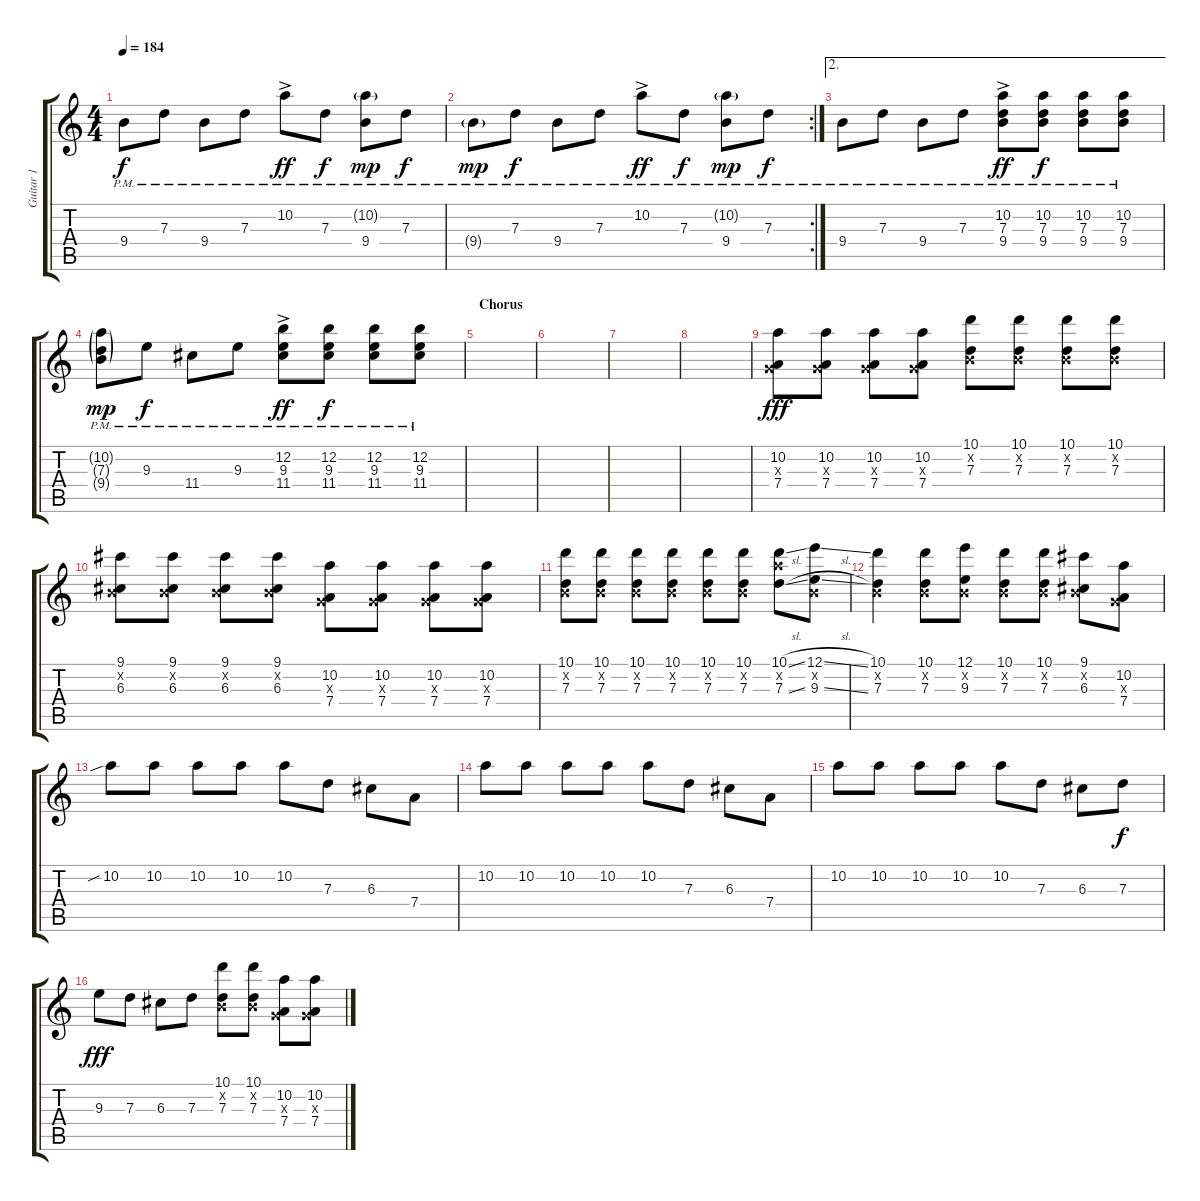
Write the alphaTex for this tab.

\track ("Guitar 1" "Guitar 1") {instrument overdrivenguitar}
\staff {score tabs}
\tuning (E4 B3 G3 D3 A2 D2) {hide}
\ts (4 4)
\tempo 184
\clef g2
\ks c
9.4{pm}.8{dy f} 7.3{pm}.8 9.4{pm}.8 7.3{pm}.8 10.2{ac pm}.8{dy ff} 7.3{pm}.8{dy f} (10.2{g pm} 9.4{pm}).8{dy mp} 7.3{pm}.8{dy f} |
\rc 2
9.4{g pm}.8{dy mp} 7.3{pm}.8{dy f} 9.4{pm}.8 7.3{pm}.8 10.2{ac pm}.8{dy ff} 7.3{pm}.8{dy f} (10.2{g pm} 9.4{pm}).8{dy mp} 7.3{pm}.8{dy f} |
\ae 2
9.4{pm}.8 7.3{pm}.8 9.4{pm}.8 7.3{pm}.8 (10.2{ac pm} 7.3{ac} 9.4{ac}).8{dy ff} (10.2 7.3{pm} 9.4).8{dy f} (10.2{pm} 7.3 9.4{pm}).8 (10.2 7.3{pm} 9.4).8 |
(10.2{g} 7.3{g} 9.4{g pm}).8{dy mp} 9.3{pm}.8{dy f} 11.4{pm}.8 9.3{pm}.8 (12.2{ac pm} 9.3{ac} 11.4{ac}).8{dy ff} (12.2 9.3{pm} 11.4).8{dy f} (12.2{pm} 9.3 11.4{pm}).8 (12.2 9.3{pm} 11.4).8 |
\section ("" "Chorus")
|
|
|
|
(10.2 0.3{x} 7.4).8{dy fff} (10.2 0.3{x} 7.4).8 (10.2 0.3{x} 7.4).8 (10.2 0.3{x} 7.4).8 (10.1 0.2{x} 7.3).8 (10.1 0.2{x} 7.3).8 (10.1 0.2{x} 7.3).8 (10.1 0.2{x} 7.3).8 |
(9.1 0.2{x} 6.3).8 (9.1 0.2{x} 6.3).8 (9.1 0.2{x} 6.3).8 (9.1 0.2{x} 6.3).8 (10.2 0.3{x} 7.4).8 (10.2 0.3{x} 7.4).8 (10.2 0.3{x} 7.4).8 (10.2 0.3{x} 7.4).8 |
(10.1 0.2{x} 7.3).8 (10.1 0.2{x} 7.3).8 (10.1 0.2{x} 7.3).8 (10.1 0.2{x} 7.3).8 (10.1 0.2{x} 7.3).8 (10.1 0.2{x} 7.3).8 (10.1{sl} 10.2{x} 7.3{sl}).8 (12.1{sl} 0.2{x} 9.3{sl}).8 |
(10.1 0.2{x} 7.3).4 (10.1 0.2{x} 7.3).8 (12.1 0.2{x} 9.3).8 (10.1 0.2{x} 7.3).8 (10.1 0.2{x} 7.3).8 (9.1 0.2{x} 6.3).8 (10.2 0.3{x} 7.4).8 |
10.2{sib}.8 10.2.8 10.2.8 10.2.8 10.2.8 7.3.8 6.3.8 7.4.8 |
10.2.8 10.2.8 10.2.8 10.2.8 10.2.8 7.3.8 6.3.8 7.4.8 |
10.2.8 10.2.8 10.2.8 10.2.8 10.2.8 7.3.8 6.3.8 7.3.8{dy f} |
9.3.8{dy fff} 7.3.8 6.3.8 7.3.8 (10.1 0.2{x} 7.3).8 (10.1 0.2{x} 7.3).8 (10.2 0.3{x} 7.4).8 (10.2 0.3{x} 7.4).8
